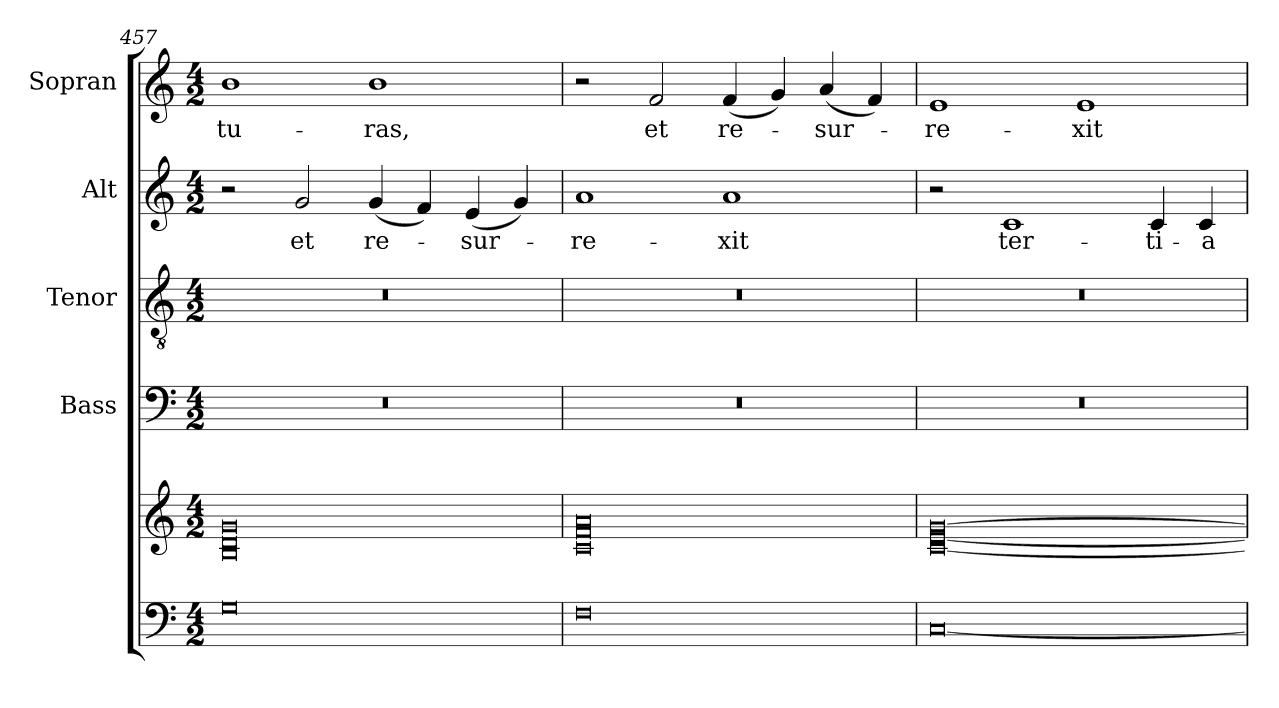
**kern	**kern	**kern	**kern	**kern	**text	**kern	**text
*part5	*part5	*part4	*part3	*part2	*part2	*part1	*part1
*staff6	*staff5	*staff4	*staff3	*staff2	*staff2	*staff1	*staff1
*	*	*I"Bass	*I"Tenor	*I"Alt	*	*I"Sopran	*
*	*	*I'B.	*I'T.	*I'A.	*	*I'S.	*
*clefF4	*clefG2	*clefF4	*clefGv2	*clefG2	*	*clefG2	*
*k[]	*k[]	*k[]	*k[]	*k[]	*	*k[]	*
*C:	*C:	*C:	*C:	*C:	*	*C:	*
*M4/2	*M4/2	*M4/2	*M4/2	*M4/2	*	*M4/2	*
=457	=457	=457	=457	=457	=457	=457	=457
!	!	!	!	!	!	!	!LO:LY:b
0G	0B 0d 0g	0r	0r	2r	.	1b	-tu-
!	!	!	!	!	!LO:LY:b	!	!
.	.	.	.	2g/	et	.	.
!	!	!	!	!	!LO:LY:b	!	!LO:LY:b
.	.	.	.	(<4g/	re-	1b	-ras,
.	.	.	.	4f/)	.	.	.
!	!	!	!	!	!LO:LY:b	!	!
.	.	.	.	(<4e/	-sur-	.	.
.	.	.	.	4g/)	.	.	.
=458	=458	=458	=458	=458	=458	=458	=458
!	!	!	!	!	!LO:LY:b	!	!
0F	0c 0f 0a	0r	0r	1a	-re-	2r	.
!	!	!	!	!	!	!	!LO:LY:b
.	.	.	.	.	.	2f/	et
!	!	!	!	!	!LO:LY:b	!	!LO:LY:b
.	.	.	.	1a	-xit	(<4f/	re-
.	.	.	.	.	.	4g/)	.
!	!	!	!	!	!	!	!LO:LY:b
.	.	.	.	.	.	(<4a/	-sur-
.	.	.	.	.	.	4f/)	.
!!LO:PB:g=z
=459	=459	=459	=459	=459	=459	=459	=459
!	!	!	!	!	!	!	!LO:LY:b
[0C	[0c [0e [0g	0r	0r	2r	.	1e	-re-
!	!	!	!	!	!LO:LY:b	!	!
.	.	.	.	1c	ter-	.	.
!	!	!	!	!	!	!	!LO:LY:b
.	.	.	.	.	.	1e	-xit
!	!	!	!	!	!LO:LY:b	!	!
.	.	.	.	4c/	-ti-	.	.
!	!	!	!	!	!LO:LY:b	!	!
.	.	.	.	4c/	-a	.	.
=	=	=	=	=	=	=	=
*-	*-	*-	*-	*-	*-	*-	*-
